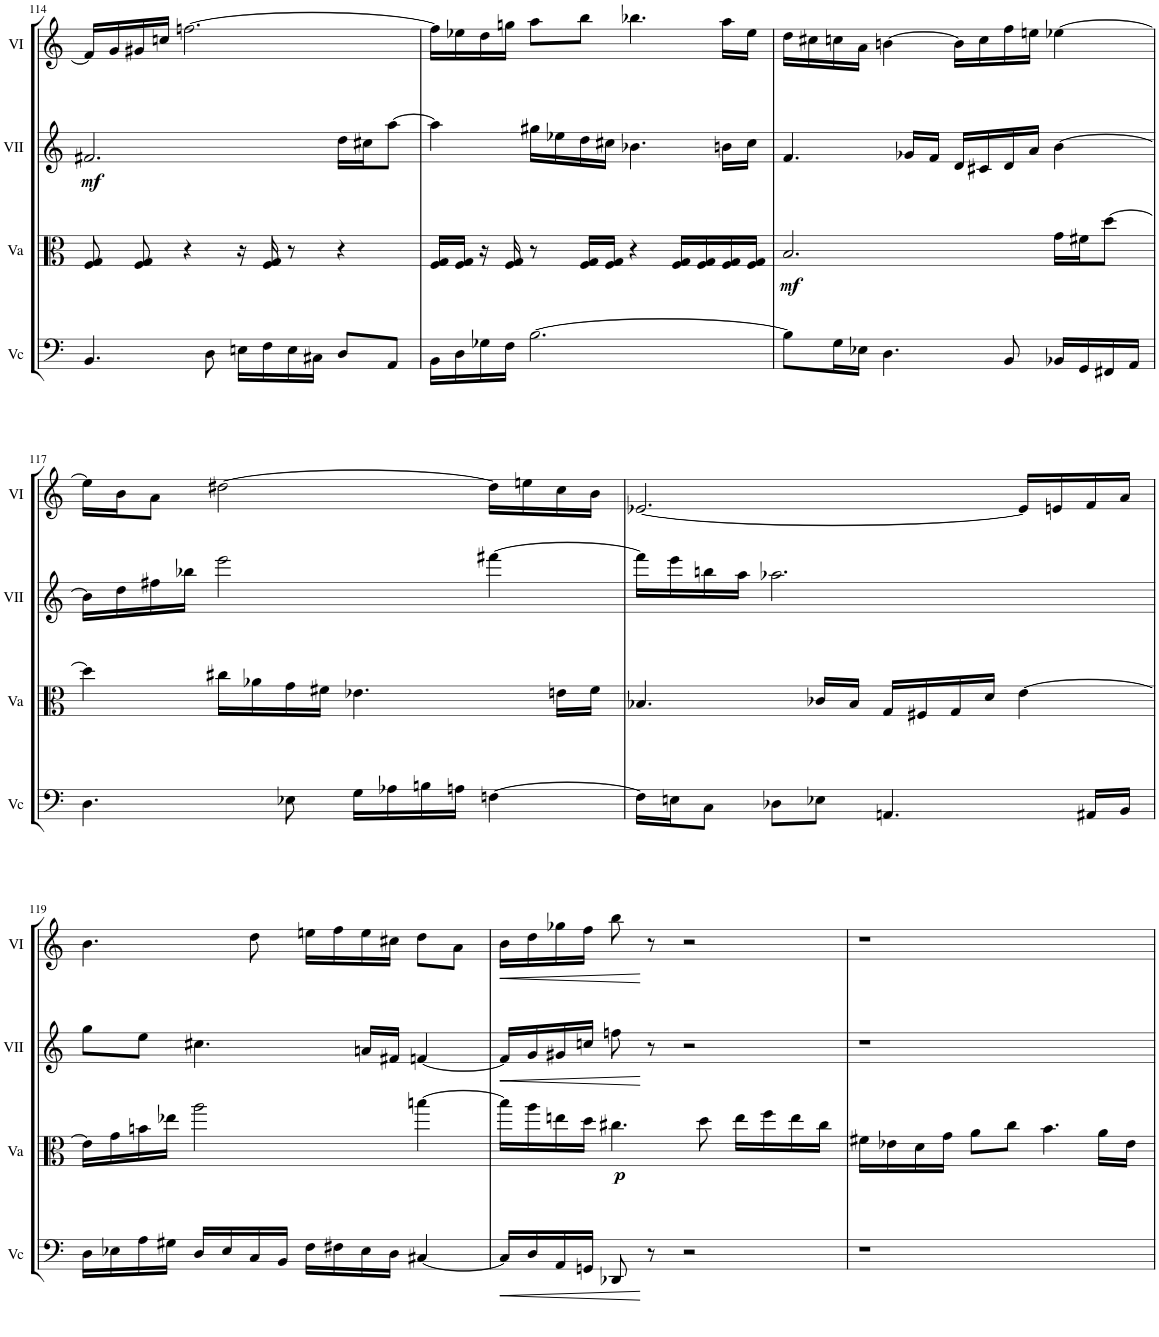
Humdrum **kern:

**kern	**dynam	**kern	**dynam	**kern	**dynam	**kern	**dynam
*part4	*part4	*part3	*part3	*part2	*part2	*part1	*part1
*staff4	*staff4	*staff3	*staff3	*staff2	*staff2	*staff1	*staff1
*I"Vc	*	*I"Va	*	*I"VII	*	*I"VI	*
*I'Vc	*	*I'Va	*	*I'VII	*	*I'VI	*
!!LO:PB:g=z
*clefF4	*	*clefC3	*	*clefG2	*	*clefG2	*
*k[]	*	*k[]	*	*k[]	*	*k[]	*
*M4/4	*	*M4/4	*	*M4/4	*	*M4/4	*
=114	=114	=114	=114	=114	=114	=114	=114
!	!	!	!	!	!LO:DY:b	!	!
4.BB/	.	8F/ 8G/	.	2.f#X/	mf	16f/LL]	.
.	.	.	.	.	.	16g/	.
.	.	8F/ 8G/	.	.	.	16g#X/	.
.	.	.	.	.	.	16ccn/JJ	.
.	.	4r	.	.	.	[2.ffn\	.
8D\	.	.	.	.	.	.	.
16En\LL	.	16r	.	.	.	.	.
16F\	.	16F/ 16G/	.	.	.	.	.
16E\	.	8r	.	.	.	.	.
16C#X\JJ	.	.	.	.	.	.	.
8D/L	.	4r	.	16dd\LL	.	.	.
.	.	.	.	16cc#X\J	.	.	.
8AA/J	.	.	.	[8aa\J	.	.	.
=115	=115	=115	=115	=115	=115	=115	=115
16BB\LL	.	16F/ 16G/LL	.	4aa\]	.	16ff\LL]	.
16D\	.	16F/ 16G/JJ	.	.	.	16ee-X\	.
16G-X\	.	16r	.	.	.	16dd\	.
16F\JJ	.	16F/ 16G/	.	.	.	16ggn\JJ	.
[2.B\	.	8r	.	16gg#X\LL	.	8aa\L	.
.	.	.	.	16ee-X\	.	.	.
.	.	16F/ 16G/LL	.	16dd\	.	8bb\J	.
.	.	16F/ 16G/JJ	.	16cc#X\JJ	.	.	.
.	.	4r	.	4.b-X\	.	4.bb-X\	.
.	.	16F/ 16G/LL	.	.	.	.	.
.	.	16F/ 16G/	.	.	.	.	.
.	.	16F/ 16G/	.	16bn\LL	.	16aa\LL	.
.	.	16F/ 16G/JJ	.	16cc#\JJ	.	16ee-\JJ	.
=116	=116	=116	=116	=116	=116	=116	=116
!	!	!	!LO:DY:b	!	!	!	!
8B\L]	.	2.B/	mf	4.f/	.	16dd\LL	.
.	.	.	.	.	.	16cc#X\	.
16G\L	.	.	.	.	.	16ccn\	.
16E-X\JJ	.	.	.	.	.	16a\JJ	.
4.D\	.	.	.	.	.	[4bn\	.
.	.	.	.	16g-X/LL	.	.	.
.	.	.	.	16f/JJ	.	.	.
.	.	.	.	16d/LL	.	16b\LL]	.
.	.	.	.	16c#X/	.	16cc\	.
8BB/	.	.	.	16d/	.	16ff\	.
.	.	.	.	16a/JJ	.	16een\JJ	.
16BB-X/LL	.	16g\LL	.	[4b\	.	[4ee-X\	.
16GG/	.	16f#X\J	.	.	.	.	.
16FF#X/	.	[8dd\J	.	.	.	.	.
16AA/JJ	.	.	.	.	.	.	.
!!LO:LB:g=z
=117	=117	=117	=117	=117	=117	=117	=117
4.D\	.	4dd\]	.	16b\LL]	.	16ee-\LL]	.
.	.	.	.	16dd\	.	16b\J	.
.	.	.	.	16ff#X\	.	8a\J	.
.	.	.	.	16bb-X\JJ	.	.	.
.	.	16cc#X\LL	.	2eee\	.	[2dd#X\	.
.	.	16a-X\	.	.	.	.	.
8E-X\	.	16g\	.	.	.	.	.
.	.	16f#X\JJ	.	.	.	.	.
16G\LL	.	4.e-X\	.	.	.	.	.
16A-X\	.	.	.	.	.	.	.
16Bn\	.	.	.	.	.	.	.
16An\JJ	.	.	.	.	.	.	.
[4Fn\	.	.	.	[4fff#X\	.	16dd#\LL]	.
.	.	.	.	.	.	16een\	.
.	.	16en\LL	.	.	.	16cc\	.
.	.	16f#\JJ	.	.	.	16b\JJ	.
=118	=118	=118	=118	=118	=118	=118	=118
16F\LL]	.	4.B-X/	.	16fff#\LL]	.	[2.e-X/	.
16En\J	.	.	.	16eee\	.	.	.
8C\J	.	.	.	16bbn\	.	.	.
.	.	.	.	16aa\JJ	.	.	.
8D-X\L	.	.	.	2.aa-X\	.	.	.
8E-X\J	.	16c-X/LL	.	.	.	.	.
.	.	16B-/JJ	.	.	.	.	.
4.AAn/	.	16G/LL	.	.	.	.	.
.	.	16F#X/	.	.	.	.	.
.	.	16G/	.	.	.	.	.
.	.	16d/JJ	.	.	.	.	.
.	.	[4e\	.	.	.	16e-/LL]	.
.	.	.	.	.	.	16en/	.
16AA#X/LL	.	.	.	.	.	16f/	.
16BB/JJ	.	.	.	.	.	16a/JJ	.
!!LO:LB:g=z
=119	=119	=119	=119	=119	=119	=119	=119
16D\LL	.	16e\LL]	.	8gg\L	.	4.b\	.
16E-X\	.	16g\	.	.	.	.	.
16A\	.	16bn\	.	8ee\J	.	.	.
16G#X\JJ	.	16ee-X\JJ	.	.	.	.	.
16D/LL	.	2aa\	.	4.cc#X\	.	.	.
16E-/	.	.	.	.	.	.	.
16C/	.	.	.	.	.	8dd\	.
16BB/JJ	.	.	.	.	.	.	.
16F\LL	.	.	.	.	.	16een\LL	.
16F#X\	.	.	.	.	.	16ff\	.
16E-\	.	.	.	16an/LL	.	16ee\	.
16D\JJ	.	.	.	16f#X/JJ	.	16cc#X\JJ	.
[4C#X/	.	[4bbn\	.	[4fn/	.	8dd\L	.
.	.	.	.	.	.	8a\J	.
=120	=120	=120	=120	=120	=120	=120	=120
!	!LO:HP:b	!	!	!	!LO:HP:b	!	!LO:HP:b
16C#/LL]	<	16bb\LL]	.	16f/LL]	<	16b\LL	<
16D/	.	16aa\	.	16g/	.	16dd\	.
16AA/	.	16een\	.	16g#X/	.	16gg-X\	.
16GGn/JJ	.	16dd\JJ	.	16ccn/JJ	.	16ff\JJ	.
!	!	!	!LO:DY:b	!	!	!	!
8DD-X/	.	4.cc#X\	p	8ffn\	.	8bb\	.
8r	[	.	.	8r	[	8r	[
2r	.	.	.	2r	.	2r	.
.	.	8dd\	.	.	.	.	.
.	.	16ee\LL	.	.	.	.	.
.	.	16ff\	.	.	.	.	.
.	.	16ee\	.	.	.	.	.
.	.	16cc#\JJ	.	.	.	.	.
=121	=121	=121	=121	=121	=121	=121	=121
1r	.	16f#X\LL	.	1r	.	1r	.
.	.	16e-X\	.	.	.	.	.
.	.	16d\	.	.	.	.	.
.	.	16g\JJ	.	.	.	.	.
.	.	8a\L	.	.	.	.	.
.	.	8cc\J	.	.	.	.	.
.	.	4.b\	.	.	.	.	.
.	.	16a\LL	.	.	.	.	.
.	.	16e-\JJ	.	.	.	.	.
=	=	=	=	=	=	=	=
*-	*-	*-	*-	*-	*-	*-	*-
